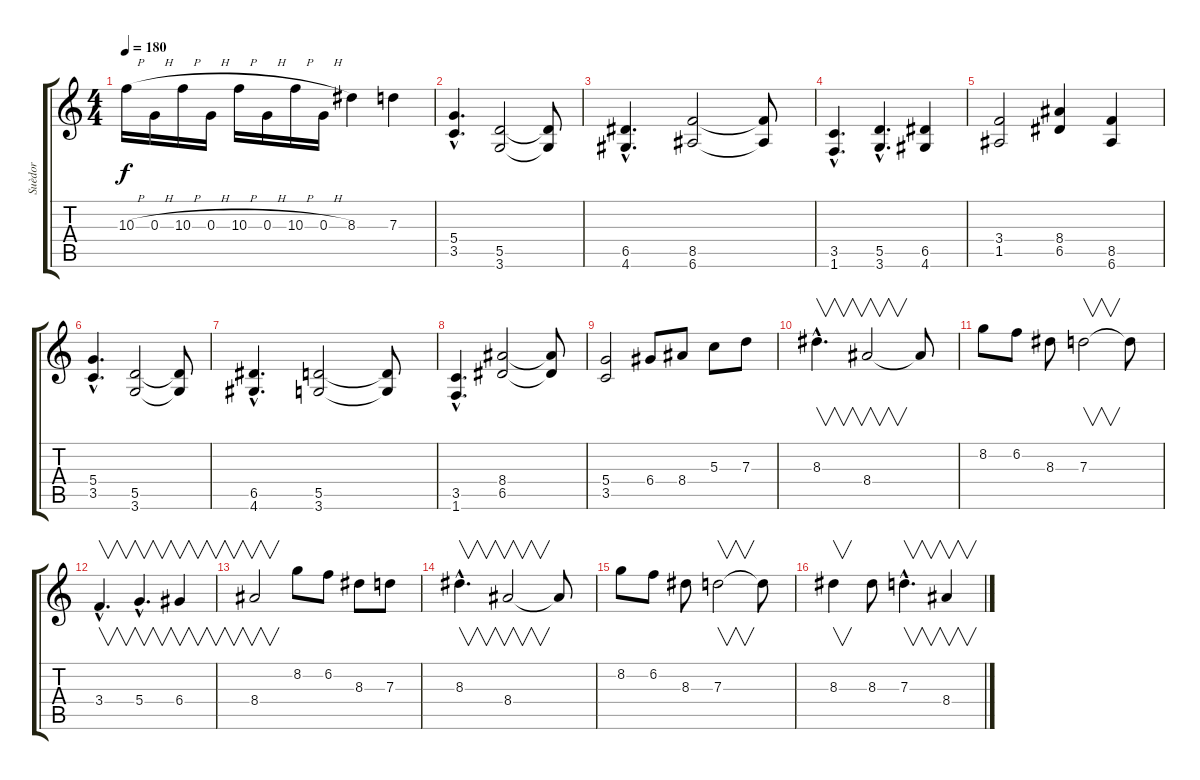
\track ("Suèdor" "Suèdor") {instrument distortionguitar}
\staff {score tabs}
\tuning (E4 B3 G3 D3 A2 E2) {hide}
\ts (4 4)
\tempo 180
\clef g2
\ks c
10.3{h}.16{dy f} 0.3{h}.16 10.3{h}.16 0.3{h}.16 10.3{h}.16 0.3{h}.16 10.3{h}.16 0.3{h}.16 8.3.4 7.3.4 |
(5.4{hac} 3.5{hac}).4{d} (5.5 3.6).2 (5.5{t} 3.6{t}).8 |
(6.5{hac} 4.6{hac}).4{d} (8.5 6.6).2 (8.5{t} 6.6{t}).8 |
(3.5{hac} 1.6{hac}).4{d} (5.5{hac} 3.6{hac}).4{d} (6.5 4.6).4 |
(3.4 1.5).2 (8.4 6.5).4 (8.5 6.6).4 |
(5.4{hac} 3.5{hac}).4{d} (5.5 3.6).2 (5.5{t} 3.6{t}).8 |
(6.5{hac} 4.6{hac}).4{d} (5.5 3.6).2 (5.5{t} 3.6{t}).8 |
(3.5{hac} 1.6{hac}).4{d} (8.4 6.5).2 (8.4{t} 6.5{t}).8 |
(5.4 3.5).2 6.4.8 8.4.8 5.3.8 7.3.8 |
8.3{hac}.4{v d} 8.4.2{v} 8.4{t}.8 |
8.2.8 6.2.8 8.3.8 7.3.2{v} 7.3{t}.8 |
3.4{hac}.4{v d} 5.4{hac}.4{v d} 6.4.4{v} |
8.4.2{v} 8.2.8 6.2.8 8.3.8 7.3.8 |
8.3{hac}.4{v d} 8.4.2{v} 8.4{t}.8 |
8.2.8 6.2.8 8.3.8 7.3.2{v} 7.3{t}.8 |
8.3.4{v} 8.3.8 7.3{hac}.4{v d} 8.4.4{v}
